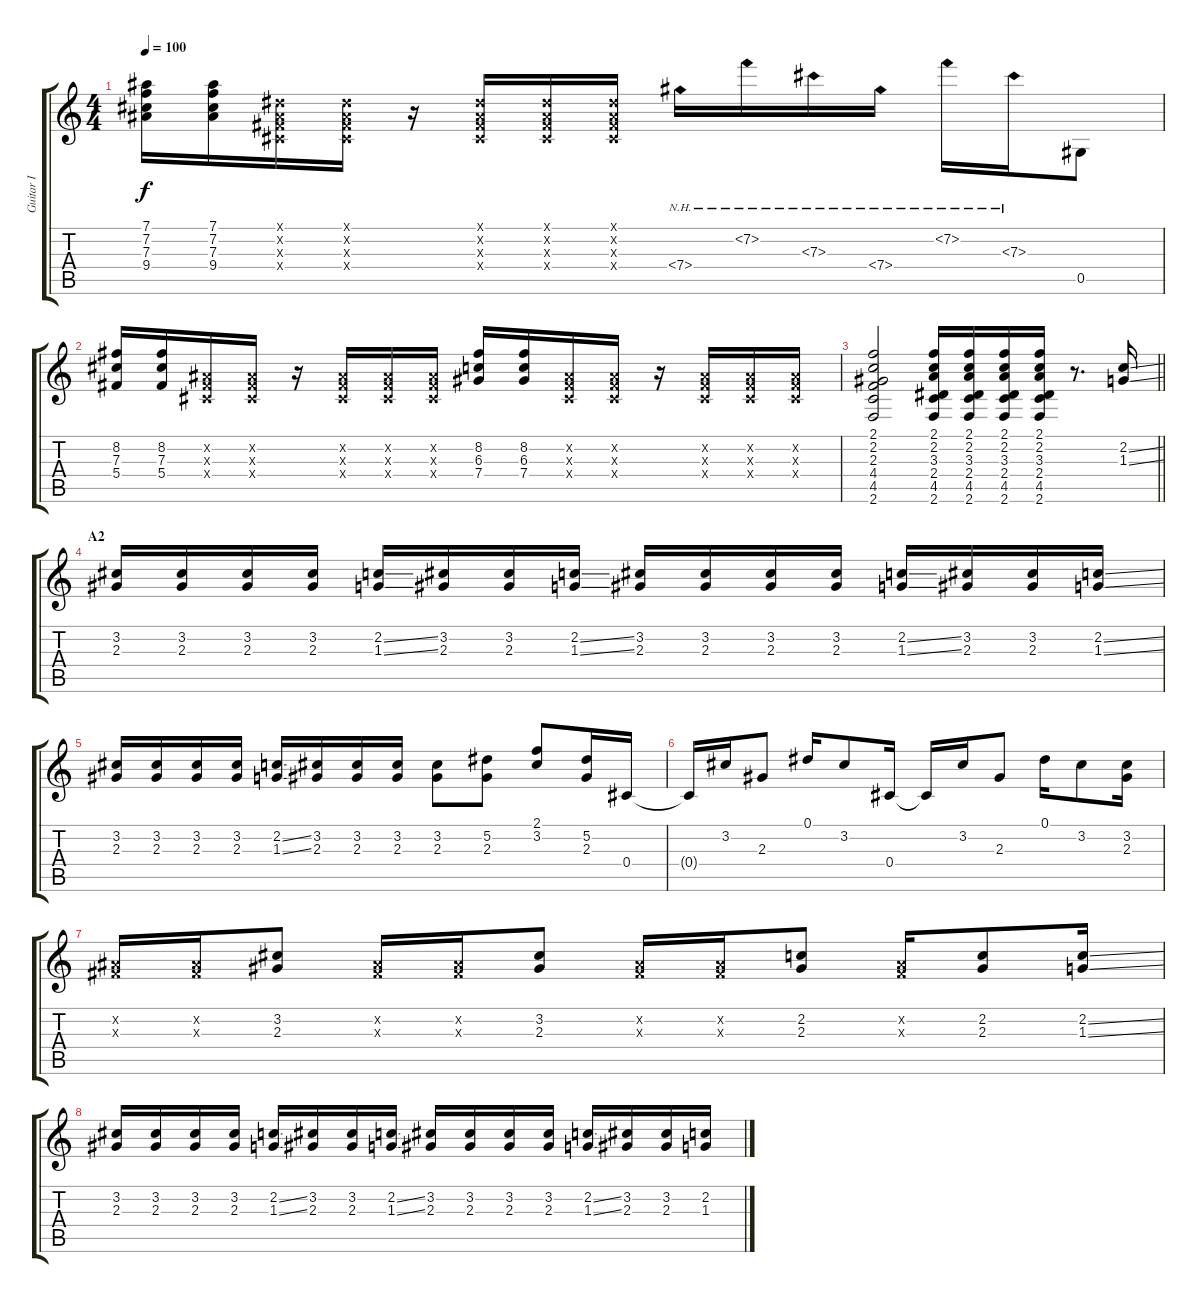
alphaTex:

\track ("Guitar I" "Guitar I") {instrument distortionguitar}
\staff {score tabs}
\tuning (Eb4 Bb3 Gb3 Db3 Ab2 Eb2) {hide}
\ts (4 4)
\tempo 100
\clef g2
\ks c
(7.1 7.2 7.3 9.4).16{dy f} (7.1 7.2 7.3 9.4).16 (0.1{x} 0.2{x} 0.3{x} 0.4{x}).16 (0.1{x} 0.2{x} 0.3{x} 0.4{x}).16 r.16 (0.1{x} 0.2{x} 0.3{x} 0.4{x}).16 (0.1{x} 0.2{x} 0.3{x} 0.4{x}).16 (0.1{x} 0.2{x} 0.3{x} 0.4{x}).16 7.4{nh}.16 7.2{nh}.16 7.3{nh}.16 7.4{nh}.16 7.2{nh}.16 7.3{nh}.16 0.5.8 |
(8.2 7.3 5.4).16 (8.2 7.3 5.4).16 (0.2{x} 0.3{x} 0.4{x}).16 (0.2{x} 0.3{x} 0.4{x}).16 r.16 (0.2{x} 0.3{x} 0.4{x}).16 (0.2{x} 0.3{x} 0.4{x}).16 (0.2{x} 0.3{x} 0.4{x}).16 (8.2 6.3 7.4).16 (8.2 6.3 7.4).16 (0.2{x} 0.3{x} 0.4{x}).16 (0.2{x} 0.3{x} 0.4{x}).16 r.16 (0.2{x} 0.3{x} 0.4{x}).16 (0.2{x} 0.3{x} 0.4{x}).16 (0.2{x} 0.3{x} 0.4{x}).16 |
\barLineRight lightlight
(2.1 2.2 2.3 4.4 4.5 2.6).2 (2.1 2.2 3.3 2.4 4.5 2.6).16 (2.1 2.2 3.3 2.4 4.5 2.6).16 (2.1 2.2 3.3 2.4 4.5 2.6).16 (2.1 2.2 3.3 2.4 4.5 2.6).16 r.8{d} (2.2{ss} 1.3{ss}).16 |
\section ("" "A2")
(3.2 2.3).16 (3.2 2.3).16 (3.2 2.3).16 (3.2 2.3).16 (2.2{ss} 1.3{ss}).16 (3.2 2.3).16 (3.2 2.3).16 (2.2{ss} 1.3{ss}).16 (3.2 2.3).16 (3.2 2.3).16 (3.2 2.3).16 (3.2 2.3).16 (2.2{ss} 1.3{ss}).16 (3.2 2.3).16 (3.2 2.3).16 (2.2{ss} 1.3{ss}).16 |
(3.2 2.3).16 (3.2 2.3).16 (3.2 2.3).16 (3.2 2.3).16 (2.2{ss} 1.3{ss}).16 (3.2 2.3).16 (3.2 2.3).16 (3.2 2.3).16 (3.2 2.3).8 (5.2 2.3).8 (2.1 3.2).8 (5.2 2.3).16 0.4.16 |
0.4{t}.16 3.2.16 2.3.8 0.1.16 3.2.8 0.4.16 0.4{t}.16 3.2.16 2.3.8 0.1.16 3.2.8 (3.2 2.3).16 |
(0.2{x} 0.3{x}).16 (0.2{x} 0.3{x}).16 (3.2 2.3).8 (0.2{x} 0.3{x}).16 (0.2{x} 0.3{x}).16 (3.2 2.3).8 (0.2{x} 0.3{x}).16 (0.2{x} 0.3{x}).16 (2.2 2.3).8 (0.2{x} 0.3{x}).16 (2.2 2.3).8 (2.2{ss} 1.3{ss}).16 |
(3.2 2.3).16 (3.2 2.3).16 (3.2 2.3).16 (3.2 2.3).16 (2.2{ss} 1.3{ss}).16 (3.2 2.3).16 (3.2 2.3).16 (2.2{ss} 1.3{ss}).16 (3.2 2.3).16 (3.2 2.3).16 (3.2 2.3).16 (3.2 2.3).16 (2.2{ss} 1.3{ss}).16 (3.2 2.3).16 (3.2 2.3).16 (2.2{ss} 1.3{ss}).16
